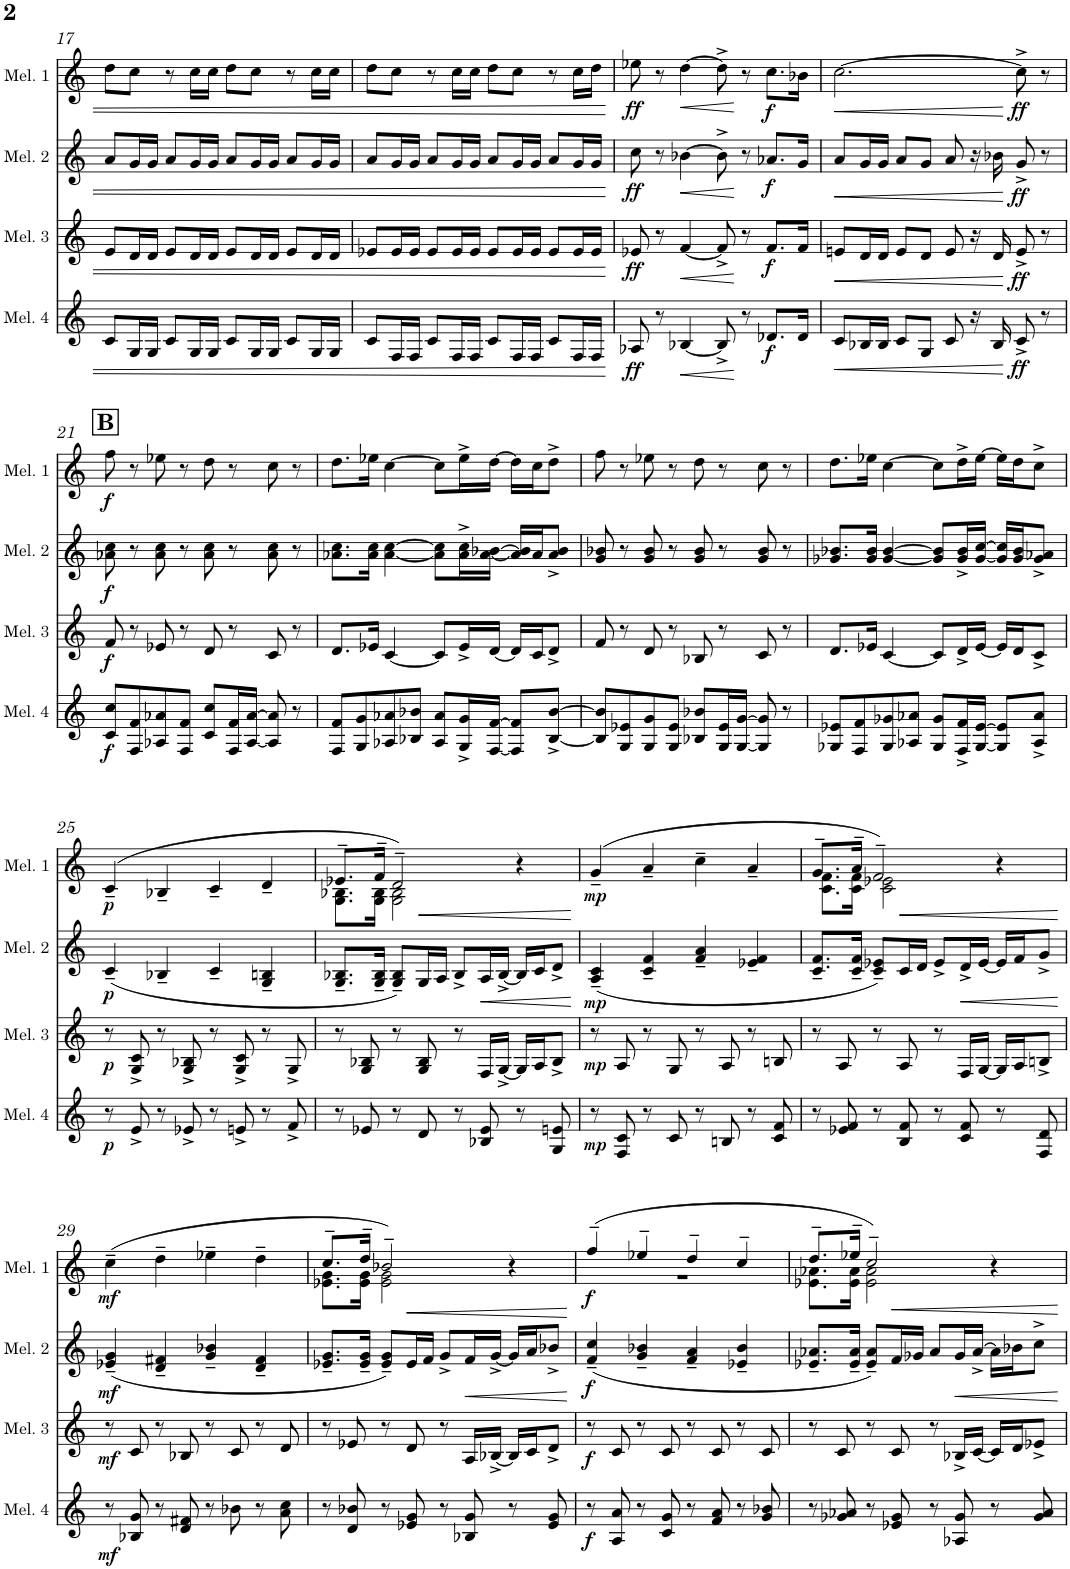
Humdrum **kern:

**kern	**dynam	**kern	**dynam	**kern	**dynam	**kern	**dynam
*part4	*part4	*part3	*part3	*part2	*part2	*part1	*part1
*staff4	*staff4	*staff3	*staff3	*staff2	*staff2	*staff1	*staff1
*I"Melodica 4	*	*I"Melodica 3	*	*I"Melodica 2	*	*I"Melodica 1	*
*I'Mel. 4	*	*I'Mel. 3	*	*I'Mel. 2	*	*I'Mel. 1	*
!!LO:PB:g=z
*clefG2	*	*clefG2	*	*clefG2	*	*clefG2	*
*k[]	*	*k[]	*	*k[]	*	*k[]	*
*M4/4	*	*M4/4	*	*M4/4	*	*M4/4	*
=17	=17	=17	=17	=17	=17	=17	=17
8c/L	.	8e/L	.	8a/L	.	8dd\L	.
16G/L	.	16d/L	.	16g/L	.	8cc\J	.
16G/JJ	.	16d/JJ	.	16g/JJ	.	.	.
8c/L	.	8e/L	.	8a/L	.	8r	.
16G/L	.	16d/L	.	16g/L	.	16cc\LL	.
16G/JJ	.	16d/JJ	.	16g/JJ	.	16cc\JJ	.
8c/L	.	8e/L	.	8a/L	.	8dd\L	.
16G/L	.	16d/L	.	16g/L	.	8cc\J	.
16G/JJ	.	16d/JJ	.	16g/JJ	.	.	.
8c/L	.	8e/L	.	8a/L	.	8r	.
16G/L	.	16d/L	.	16g/L	.	16cc\LL	.
16G/JJ	.	16d/JJ	.	16g/JJ	.	16cc\JJ	.
=18	=18	=18	=18	=18	=18	=18	=18
8c/L	.	8e-X/L	.	8a/L	.	8dd\L	.
16F/L	.	16e-/L	.	16g/L	.	8cc\J	.
16F/JJ	.	16e-/JJ	.	16g/JJ	.	.	.
8c/L	.	8e-/L	.	8a/L	.	8r	.
16F/L	.	16e-/L	.	16g/L	.	16cc\LL	.
16F/JJ	.	16e-/JJ	.	16g/JJ	.	16cc\JJ	.
8c/L	.	8e-/L	.	8a/L	.	8dd\L	.
16F/L	.	16e-/L	.	16g/L	.	8cc\J	.
16F/JJ	.	16e-/JJ	.	16g/JJ	.	.	.
8c/L	.	8e-/L	.	8a/L	.	8r	.
16F/L	.	16e-/L	.	16g/L	.	16cc\LL	.
16F/JJ	.	16e-/JJ	.	16g/JJ	.	16dd\JJ	.
=19	=19	=19	=19	=19	=19	=19	=19
!	!LO:DY:b	!	!LO:DY:b	!	!LO:DY:b	!	!LO:DY:b
8A-X/	ff	8e-X/	ff	8cc\	ff	8ee-X\	ff
8r	.	8r	.	8r	.	8r	.
!	!LO:HP:b	!	!LO:HP:b	!	!LO:HP:b	!	!LO:HP:b
[4B-X/	<	[4f/	<	[4b-X\	<	[4dd\	<
8B-^/]	.	8f^/]	.	8b-^\]	.	8dd^\]	.
8r	[	8r	[	8r	[	8r	[
!	!LO:DY:b	!	!LO:DY:b	!	!LO:DY:b	!	!LO:DY:b
8.d-X/L	f	8.f/L	f	8.a-X/L	f	8.cc\L	f
16d-/Jk	.	16f/Jk	.	16g/Jk	.	16b-X\Jk	.
=20	=20	=20	=20	=20	=20	=20	=20
!	!LO:HP:b	!	!LO:HP:b	!	!LO:HP:b	!	!LO:HP:b
8c/L	<	8en/L	<	8a/L	<	[2.cc\	<
16B-X/L	.	16d/L	.	16g/L	.	.	.
16B-/JJ	.	16d/JJ	.	16g/JJ	.	.	.
8c/L	.	8e/L	.	8a/L	.	.	.
8G/J	.	8d/J	.	8g/J	.	.	.
8c/	.	8e/	.	8a/	.	.	.
16r	.	16r	.	16r	.	.	.
16B-/	.	16d/	.	16b-X\	.	.	.
!	!LO:DY:n=1:b	!	!LO:DY:n=1:b	!	!LO:DY:n=1:b	!	!LO:DY:n=1:b
8c^/	[ ff	8e^/	[ ff	8g^/	[ ff	8cc^\]	[ ff
8r	.	8r	.	8r	.	8r	.
!!LO:LB:g=z
!!LO:REH:place=s1:a:B:cj:fs=14:t=B
=21	=21	=21	=21	=21	=21	=21	=21
!	!LO:DY:b	!	!LO:DY:b	!	!LO:DY:b	!	!LO:DY:b
8c/ 8cc/L	f	8f/	f	8a-X\ 8cc\	f	8ff\	f
8F/ 8f/	.	8r	.	8r	.	8r	.
8A-X/ 8a-X/	.	8e-X/	.	8a-\ 8cc\	.	8ee-X\	.
8F/ 8f/J	.	8r	.	8r	.	8r	.
8c/ 8cc/L	.	8d/	.	8a-\ 8cc\	.	8dd\	.
16F/ 16f/L	.	8r	.	8r	.	8r	.
[16A-/ [16a-/JJ	.	.	.	.	.	.	.
8A-/] 8a-/]	.	8c/	.	8a-\ 8cc\	.	8cc\	.
8r	.	8r	.	8r	.	8r	.
=22	=22	=22	=22	=22	=22	=22	=22
8F/ 8f/L	.	8.d/L	.	8.a-X\ 8.cc\L	.	8.dd\L	.
8G/ 8g/	.	.	.	.	.	.	.
.	.	16e-X/Jk	.	16a-\ 16cc\Jk	.	16ee-X\Jk	.
8A-X/ 8a-X/	.	[4c/	.	[4a-\ [4cc\	.	[4cc\	.
8B-X/ 8b-X/J	.	.	.	.	.	.	.
8A-/ 8a-/L	.	8c/L]	.	8a-\] 8cc\]L	.	8cc\L]	.
16G/^ 16g/^L	.	16e-^/L	.	16a-\^ 16cc\^L	.	16ee-^\L	.
[16F/ [16f/JJ	.	[16d/JJ	.	[16a-\ [16b-X\JJ	.	[16dd\JJ	.
8F/] 8f/]L	.	16d/LL]	.	16a-/] 16b-/]LL	.	16dd\LL]	.
.	.	16c/J	.	16a-/J	.	16cc\J	.
[8B-/^ [8b-/^J	.	8d^/J	.	8a-/^ 8b-/^J	.	8dd^\J	.
=23	=23	=23	=23	=23	=23	=23	=23
8B-/] 8b-/]L	.	8f/	.	8g/ 8b-X/	.	8ff\	.
8G/ 8e-X/	.	8r	.	8r	.	8r	.
8G/ 8g/	.	8d/	.	8g/ 8b-/	.	8ee-X\	.
8G/ 8e-/J	.	8r	.	8r	.	8r	.
8B-X/ 8b-X/L	.	8B-X/	.	8g/ 8b-/	.	8dd\	.
16G/ 16e-/L	.	8r	.	8r	.	8r	.
[16G/ [16g/JJ	.	.	.	.	.	.	.
8G/] 8g/]	.	8c/	.	8g/ 8b-/	.	8cc\	.
8r	.	8r	.	8r	.	8r	.
=24	=24	=24	=24	=24	=24	=24	=24
8G-X/ 8e-X/L	.	8.d/L	.	8.g-X/ 8.b-X/L	.	8.dd\L	.
8F/ 8f/	.	.	.	.	.	.	.
.	.	16e-X/Jk	.	16g-/ 16b-/Jk	.	16ee-X\Jk	.
8G-/ 8g-X/	.	[4c/	.	[4g-/ [4b-/	.	[4cc\	.
8A-X/ 8a-X/J	.	.	.	.	.	.	.
8G-/ 8g-/L	.	8c/L]	.	8g-/] 8b-/]L	.	8cc\L]	.
16F/^ 16f/^L	.	16d^/L	.	16g-/^ 16b-/^L	.	16dd^\L	.
[16G-/ [16e-/JJ	.	[16e-/JJ	.	[16g-/ [16cc/JJ	.	[16ee-\JJ	.
8G-/] 8e-/]L	.	16e-/LL]	.	16g-/] 16cc/]LL	.	16ee-\LL]	.
.	.	16d/J	.	16g-/ 16b-/J	.	16dd\J	.
8A-/^ 8a-/^J	.	8c^/J	.	8g-/^ 8a-X/^J	.	8cc^\J	.
!!LO:LB:g=z
=25	=25	=25	=25	=25	=25	=25	=25
!	!LO:DY:b	!	!LO:DY:b	!	!LO:DY:b	!	!LO:DY:b
8r	p	8r	p	(4c~/	p	(4c~/	p
8e^/	.	8G/^ 8c/^	.	.	.	.	.
8r	.	8r	.	4B-X~/	.	4B-X~/	.
8e-X^/	.	8G/^ 8B-X/^	.	.	.	.	.
8r	.	8r	.	4c~/	.	4c~/	.
8en^/	.	8G/^ 8c/^	.	.	.	.	.
8r	.	8r	.	4G/~ 4Bn/~	.	4d~/	.
8f^/	.	8G^/	.	.	.	.	.
=26	=26	=26	=26	=26	=26	=26	=26
*	*	*	*	*	*	*^	*
8r	.	8r	.	8.G/~ 8.B-X/~L	.	8.e-X~/L	8.G\ 8.B-X\L	.
8e-X/	.	8G/ 8B-X/	.	.	.	.	.	.
.	.	.	.	16G/~ 16B-/~Jk	.	16f~/Jk	16G\ 16B-\Jk	.
8r	.	8r	.	8G/~ 8B-/~L)	.	2d~/)	2G\ 2B-\	.
!	!	!	!	!	!LO:HP:b	!	!	!
8d/	.	8G/ 8B-/	.	16G/L	<	.	.	.
.	.	.	.	16A/JJ	.	.	.	.
8r	.	8r	.	8B-^/L	.	.	.	.
!	!	!	!LO:HP:b	!	!	!	!	!
8B-X/ 8e-/	.	16F/LL	<	16A/L	.	.	.	.
.	.	[16G^/JJ	.	[16B-^/JJ	.	.	.	.
8r	.	16G/LL]	.	16B-/LL]	.	4r	4ryy	.
.	.	16A/J	.	16c/J	.	.	.	.
8G/ 8en/	.	8B-^/J	.	8d^/J	.	.	.	.
*	*	*	*	*	*	*v	*v	*
.	.	.	[	.	[	.	.
=27	=27	=27	=27	=27	=27	=27	=27
!	!LO:DY:b	!	!LO:DY:b	!	!LO:DY:b	!	!LO:DY:b
8r	mp	8r	mp	(4A/~ 4c/~	mp	(4g~/	mp
8F/ 8c/	.	8A/	.	.	.	.	.
8r	.	8r	.	4c/~ 4f/~	.	4a~/	.
8c/	.	8G/	.	.	.	.	.
8r	.	8r	.	4f/~ 4a/~	.	4cc~\	.
8Bn/	.	8A/	.	.	.	.	.
8r	.	8r	.	4e-X/~ 4f/~	.	4a~/	.
8c/ 8f/	.	8Bn/	.	.	.	.	.
=28	=28	=28	=28	=28	=28	=28	=28
*	*	*	*	*	*	*^	*
8r	.	8r	.	8.c/~ 8.f/~L	.	8.g~/L	8.c\ 8.f\L	.
8e-X/ 8f/	.	8A/	.	.	.	.	.	.
.	.	.	.	16c/~ 16f/~Jk	.	16a~/Jk	16c\ 16f\Jk	.
8r	.	8r	.	8c/~ 8e-X/~L)	.	2f~/)	2c\ 2e-X\	.
!	!	!	!	!	!LO:HP:b	!	!	!
8B/ 8f/	.	8A/	.	16c/L	<	.	.	.
.	.	.	.	16d/JJ	.	.	.	.
8r	.	8r	.	8e-^/L	.	.	.	.
!	!	!	!LO:HP:b	!	!	!	!	!
8c/ 8f/	.	16F/LL	<	16d^/L	.	.	.	.
.	.	[16G/JJ	.	[16e-/JJ	.	.	.	.
8r	.	16G/LL]	.	16e-/LL]	.	4r	4ryy	.
.	.	16A/J	.	16f/J	.	.	.	.
8F/ 8d/	.	8Bn^/J	.	8g^/J	.	.	.	.
*	*	*	*	*	*	*v	*v	*
.	.	.	[	.	[	.	.
!!LO:LB:g=z
=29	=29	=29	=29	=29	=29	=29	=29
!	!LO:DY:b	!	!LO:DY:b	!	!LO:DY:b	!	!LO:DY:b
8r	mf	8r	mf	(4e-X/~ 4g/~	mf	(4cc~\	mf
8B-X/ 8g/	.	8c/	.	.	.	.	.
8r	.	8r	.	4d/~ 4f#X/~	.	4dd~\	.
8d/ 8f#X/	.	8B-X/	.	.	.	.	.
8r	.	8r	.	4g/~ 4b-X/~	.	4ee-X~\	.
8b-X\	.	8c/	.	.	.	.	.
8r	.	8r	.	4d/~ 4f#/~	.	4dd~\	.
8a\ 8cc\	.	8d/	.	.	.	.	.
=30	=30	=30	=30	=30	=30	=30	=30
*	*	*	*	*	*	*^	*
8r	.	8r	.	8.e-X/~ 8.g/~L	.	8.cc~/L	8.e-X\ 8.g\L	.
8d/ 8b-X/	.	8e-X/	.	.	.	.	.	.
.	.	.	.	16e-/~ 16g/~Jk	.	16dd~/Jk	16e-\ 16g\Jk	.
8r	.	8r	.	8e-/~ 8g/~L)	.	2b-X~/)	2e-\ 2g\	.
!	!	!	!	!	!LO:HP:b	!	!	!
8e-X/ 8g/	.	8d/	.	16e-/L	<	.	.	.
.	.	.	.	16f/JJ	.	.	.	.
8r	.	8r	.	8g^/L	.	.	.	.
!	!	!	!LO:HP:b	!	!	!	!	!
8B-X/ 8g/	.	16A/LL	<	16f/L	.	.	.	.
.	.	[16B-X^/JJ	.	[16g^/JJ	.	.	.	.
8r	.	16B-/LL]	.	16g/LL]	.	4r	4ryy	.
.	.	16c/J	.	16a/J	.	.	.	.
8e-/ 8g/	.	8d^/J	.	8b-X^/J	.	.	.	.
*	*	*	*	*	*	*v	*v	*
.	.	.	[	.	[	.	.
=31	=31	=31	=31	=31	=31	=31	=31
*	*	*	*	*	*	*^	*
!	!LO:DY:b	!	!LO:DY:b	!	!LO:DY:b	!	!	!LO:DY:b
8r	f	8r	f	(4f/~ 4cc/~	f	(4ff~/	1r	f
8A/ 8a/	.	8c/	.	.	.	.	.	.
8r	.	8r	.	4g/~ 4b-X/~	.	4ee-X~/	.	.
8c/ 8g/	.	8c/	.	.	.	.	.	.
8r	.	8r	.	4f/~ 4a/~	.	4dd~/	.	.
8f/ 8a/	.	8c/	.	.	.	.	.	.
8r	.	8r	.	4e-X/~ 4b-/~	.	4cc~/	.	.
8g/ 8b-X/	.	8c/	.	.	.	.	.	.
=32	=32	=32	=32	=32	=32	=32	=32	=32
8r	.	8r	.	8.e-X/~ 8.a-X/~L	.	8.dd~/L	8.e-X\ 8.a-X\L	.
8g-X/ 8a-X/	.	8c/	.	.	.	.	.	.
.	.	.	.	16e-/~ 16a-/~Jk	.	16ee-X~/Jk	16e-\ 16a-\Jk	.
8r	.	8r	.	8e-/~ 8a-/~L)	.	2cc~/)	2e-\ 2a-\	.
!	!	!	!	!	!LO:HP:b	!	!	!
8e-X/ 8g-/	.	8c/	.	16f/L	<	.	.	.
.	.	.	.	16g-X/JJ	.	.	.	.
8r	.	8r	.	8a-/L	.	.	.	.
!	!	!	!LO:HP:b	!	!	!	!	!
8A-X/ 8g-/	.	16B-X^/LL	<	16g-/L	.	.	.	.
.	.	[16c/JJ	.	[16a-^/JJ	.	.	.	.
8r	.	16c/LL]	.	16a-\LL]	.	4r	4ryy	.
.	.	16d/J	.	16b-X\J	.	.	.	.
8g-/ 8a-/	.	8e-X^/J	.	8cc^\J	.	.	.	.
*	*	*	*	*	*	*v	*v	*
.	.	.	[	.	[	.	.
=	=	=	=	=	=	=	=
*-	*-	*-	*-	*-	*-	*-	*-
